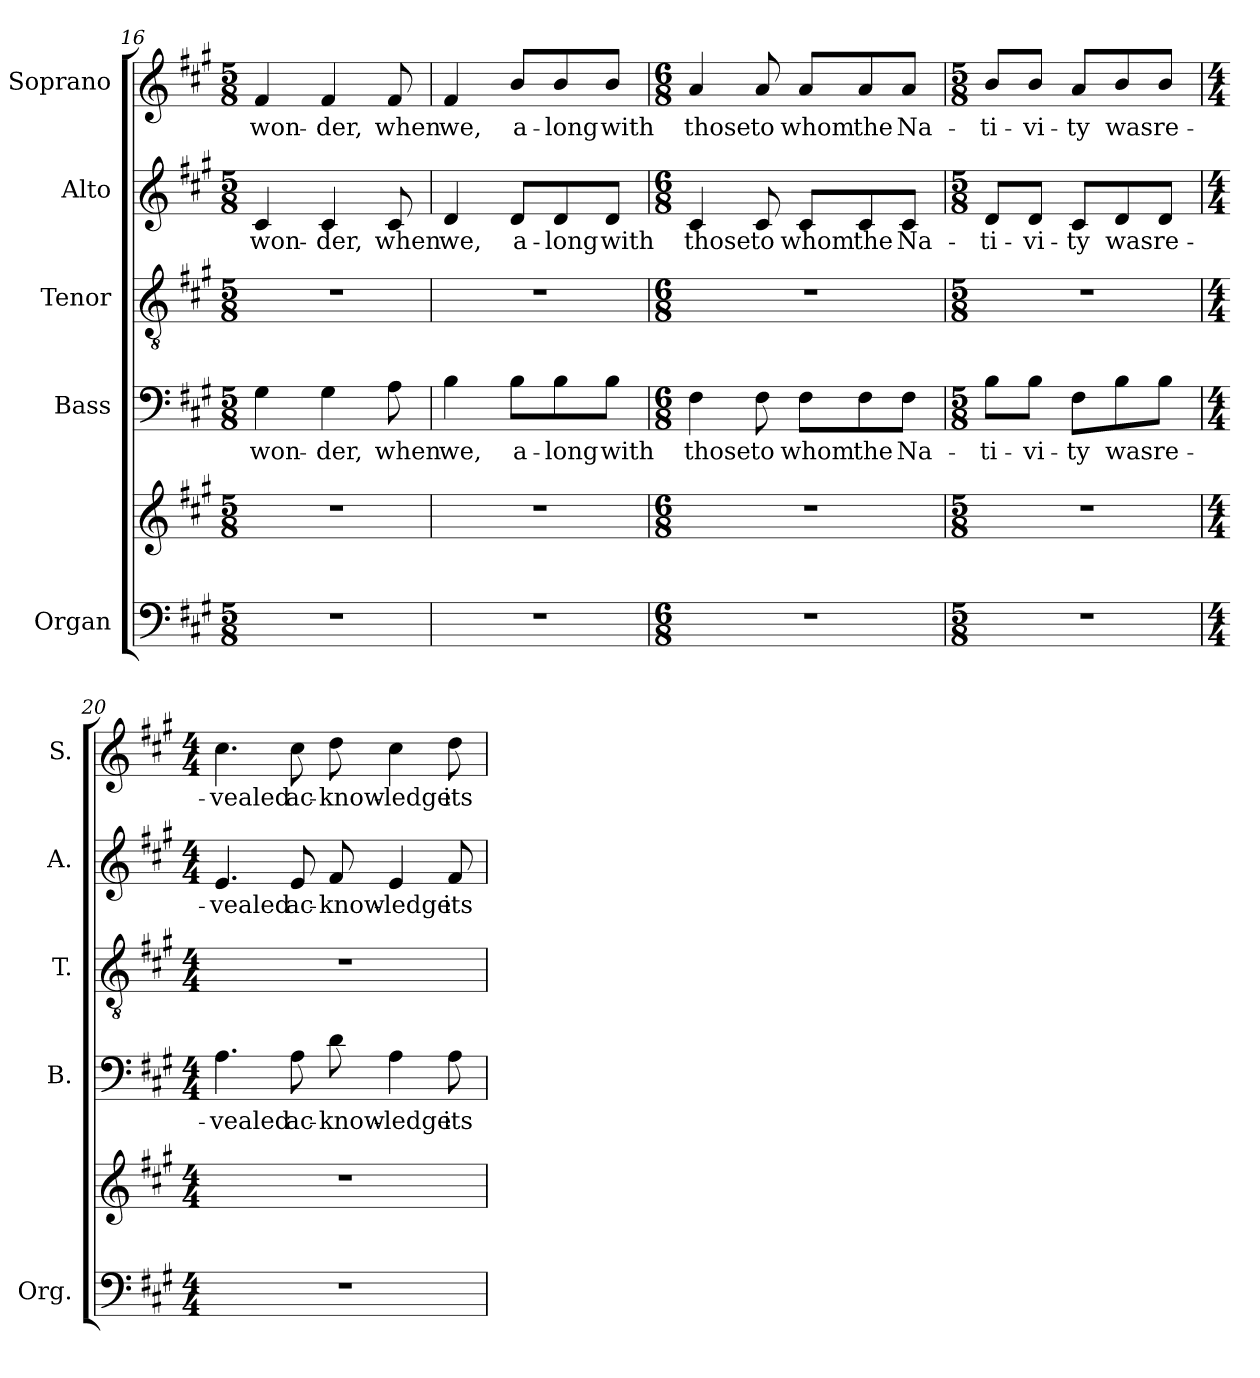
**kern	**kern	**kern	**text	**kern	**kern	**text	**kern	**text
*part5	*part5	*part4	*part4	*part3	*part2	*part2	*part1	*part1
*staff6	*staff5	*staff4	*staff4	*staff3	*staff2	*staff2	*staff1	*staff1
*I"Organ	*	*I"Bass	*	*I"Tenor	*I"Alto	*	*I"Soprano	*
*I'Org.	*	*I'B.	*	*I'T.	*I'A.	*	*I'S.	*
*clefF4	*clefG2	*clefF4	*	*clefGv2	*clefG2	*	*clefG2	*
*	*	*	*	*ITrd7c12	*	*	*	*
*k[f#c#g#]	*k[f#c#g#]	*k[f#c#g#]	*	*k[f#c#g#]	*k[f#c#g#]	*	*k[f#c#g#]	*
*A:	*A:	*A:	*	*A:	*A:	*	*A:	*
*M5/8	*M5/8	*M5/8	*	*M5/8	*M5/8	*	*M5/8	*
=16	=16	=16	=16	=16	=16	=16	=16	=16
!LO:N:vis=1	!LO:N:vis=1	!	!	!	!	!	!	!
!	!	!	!LO:LY:b:color=#000000	!LO:N:vis=1	!	!	!	!
!	!	!	!	!	!	!LO:LY:b:color=#000000	!	!
!	!	!	!	!	!	!	!	!LO:LY:b:color=#000000
8%5r	8%5r	4G#i\	won-	8%5r	4c#i/	won-	4f#i/	won-
!	!	!	!LO:LY:b:color=#000000	!	!	!	!	!
!	!	!	!	!	!	!LO:LY:b:color=#000000	!	!
!	!	!	!	!	!	!	!	!LO:LY:b:color=#000000
.	.	4G#i\	-der,	.	4c#i/	-der,	4f#i/	-der,
!	!	!	!LO:LY:b:color=#000000	!	!	!	!	!
!	!	!	!	!	!	!LO:LY:b:color=#000000	!	!
!	!	!	!	!	!	!	!	!LO:LY:b:color=#000000
.	.	8Ai\	when	.	8c#i/	when	8f#i/	when
=17	=17	=17	=17	=17	=17	=17	=17	=17
!LO:N:vis=1	!LO:N:vis=1	!	!	!	!	!	!	!
!	!	!	!LO:LY:b:color=#000000	!LO:N:vis=1	!	!	!	!
!	!	!	!	!	!	!LO:LY:b:color=#000000	!	!
!	!	!	!	!	!	!	!	!LO:LY:b:color=#000000
8%5r	8%5r	4Bi\	we,	8%5r	4di/	we,	4f#i/	we,
!	!	!	!LO:LY:b:color=#000000	!	!	!	!	!
!	!	!	!	!	!	!LO:LY:b:color=#000000	!	!
!	!	!	!	!	!	!	!	!LO:LY:b:color=#000000
.	.	8Bi\L	a-	.	8di/L	a-	8bi/L	a-
!	!	!	!LO:LY:b:color=#000000	!	!	!	!	!
!	!	!	!	!	!	!LO:LY:b:color=#000000	!	!
!	!	!	!	!	!	!	!	!LO:LY:b:color=#000000
.	.	8Bi\	-long	.	8di/	-long	8bi/	-long
!	!	!	!LO:LY:b:color=#000000	!	!	!	!	!
!	!	!	!	!	!	!LO:LY:b:color=#000000	!	!
!	!	!	!	!	!	!	!	!LO:LY:b:color=#000000
.	.	8Bi\J	with	.	8di/J	with	8bi/J	with
=18	=18	=18	=18	=18	=18	=18	=18	=18
*M6/8	*M6/8	*M6/8	*	*M6/8	*M6/8	*	*M6/8	*
!LO:N:vis=1	!LO:N:vis=1	!	!	!	!	!	!	!
!	!	!	!LO:LY:b:color=#000000	!LO:N:vis=1	!	!	!	!
!	!	!	!	!	!	!LO:LY:b:color=#000000	!	!
!	!	!	!	!	!	!	!	!LO:LY:b:color=#000000
2.r	2.r	4F#i\	those	2.r	4c#i/	those	4ai/	those
!	!	!	!LO:LY:b:color=#000000	!	!	!	!	!
!	!	!	!	!	!	!LO:LY:b:color=#000000	!	!
!	!	!	!	!	!	!	!	!LO:LY:b:color=#000000
.	.	8F#i\	to	.	8c#i/	to	8ai/	to
!	!	!	!LO:LY:b:color=#000000	!	!	!	!	!
!	!	!	!	!	!	!LO:LY:b:color=#000000	!	!
!	!	!	!	!	!	!	!	!LO:LY:b:color=#000000
.	.	8F#i\L	whom	.	8c#i/L	whom	8ai/L	whom
!	!	!	!LO:LY:b:color=#000000	!	!	!	!	!
!	!	!	!	!	!	!LO:LY:b:color=#000000	!	!
!	!	!	!	!	!	!	!	!LO:LY:b:color=#000000
.	.	8F#i\	the	.	8c#i/	the	8ai/	the
!	!	!	!LO:LY:b:color=#000000	!	!	!	!	!
!	!	!	!	!	!	!LO:LY:b:color=#000000	!	!
!	!	!	!	!	!	!	!	!LO:LY:b:color=#000000
.	.	8F#i\J	Na-	.	8c#i/J	Na-	8ai/J	Na-
!!LO:LB:g=z
=19	=19	=19	=19	=19	=19	=19	=19	=19
*M5/8	*M5/8	*M5/8	*	*M5/8	*M5/8	*	*M5/8	*
!LO:N:vis=1	!LO:N:vis=1	!	!	!	!	!	!	!
!	!	!	!LO:LY:b:color=#000000	!LO:N:vis=1	!	!	!	!
!	!	!	!	!	!	!LO:LY:b:color=#000000	!	!
!	!	!	!	!	!	!	!	!LO:LY:b:color=#000000
8%5r	8%5r	8Bi\L	-ti-	8%5r	8di/L	-ti-	8bi/L	-ti-
!	!	!	!LO:LY:b:color=#000000	!	!	!	!	!
!	!	!	!	!	!	!LO:LY:b:color=#000000	!	!
!	!	!	!	!	!	!	!	!LO:LY:b:color=#000000
.	.	8Bi\J	-vi-	.	8di/J	-vi-	8bi/J	-vi-
!	!	!	!LO:LY:b:color=#000000	!	!	!	!	!
!	!	!	!	!	!	!LO:LY:b:color=#000000	!	!
!	!	!	!	!	!	!	!	!LO:LY:b:color=#000000
.	.	8F#i\L	-ty	.	8c#i/L	-ty	8ai/L	-ty
!	!	!	!LO:LY:b:color=#000000	!	!	!	!	!
!	!	!	!	!	!	!LO:LY:b:color=#000000	!	!
!	!	!	!	!	!	!	!	!LO:LY:b:color=#000000
.	.	8Bi\	was	.	8di/	was	8bi/	was
!	!	!	!LO:LY:b:color=#000000	!	!	!	!	!
!	!	!	!	!	!	!LO:LY:b:color=#000000	!	!
!	!	!	!	!	!	!	!	!LO:LY:b:color=#000000
.	.	8Bi\J	re-	.	8di/J	re-	8bi/J	re-
=20	=20	=20	=20	=20	=20	=20	=20	=20
*M4/4	*M4/4	*M4/4	*	*M4/4	*M4/4	*	*M4/4	*
!	!	!	!LO:LY:b:color=#000000	!	!	!	!	!
!	!	!	!	!	!	!LO:LY:b:color=#000000	!	!
!	!	!	!	!	!	!	!	!LO:LY:b:color=#000000
1r	1r	4.Ai\	-vealed	1r	4.ei/	-vealed	4.cc#i\	-vealed
!	!	!	!LO:LY:b:color=#000000	!	!	!	!	!
!	!	!	!	!	!	!LO:LY:b:color=#000000	!	!
!	!	!	!	!	!	!	!	!LO:LY:b:color=#000000
.	.	8Ai\	ac-	.	8ei/	ac-	8cc#i\	ac-
!	!	!	!LO:LY:b:color=#000000	!	!	!	!	!
!	!	!	!	!	!	!LO:LY:b:color=#000000	!	!
!	!	!	!	!	!	!	!	!LO:LY:b:color=#000000
.	.	8di\	-know-	.	8f#i/	-know-	8ddi\	-know-
!	!	!	!LO:LY:b:color=#000000	!	!	!	!	!
!	!	!	!	!	!	!LO:LY:b:color=#000000	!	!
!	!	!	!	!	!	!	!	!LO:LY:b:color=#000000
.	.	4Ai\	-ledge	.	4ei/	-ledge	4cc#i\	-ledge
!	!	!	!LO:LY:b:color=#000000	!	!	!	!	!
!	!	!	!	!	!	!LO:LY:b:color=#000000	!	!
!	!	!	!	!	!	!	!	!LO:LY:b:color=#000000
.	.	8Ai\	its	.	8f#i/	its	8ddi\	its
=	=	=	=	=	=	=	=	=
*-	*-	*-	*-	*-	*-	*-	*-	*-
